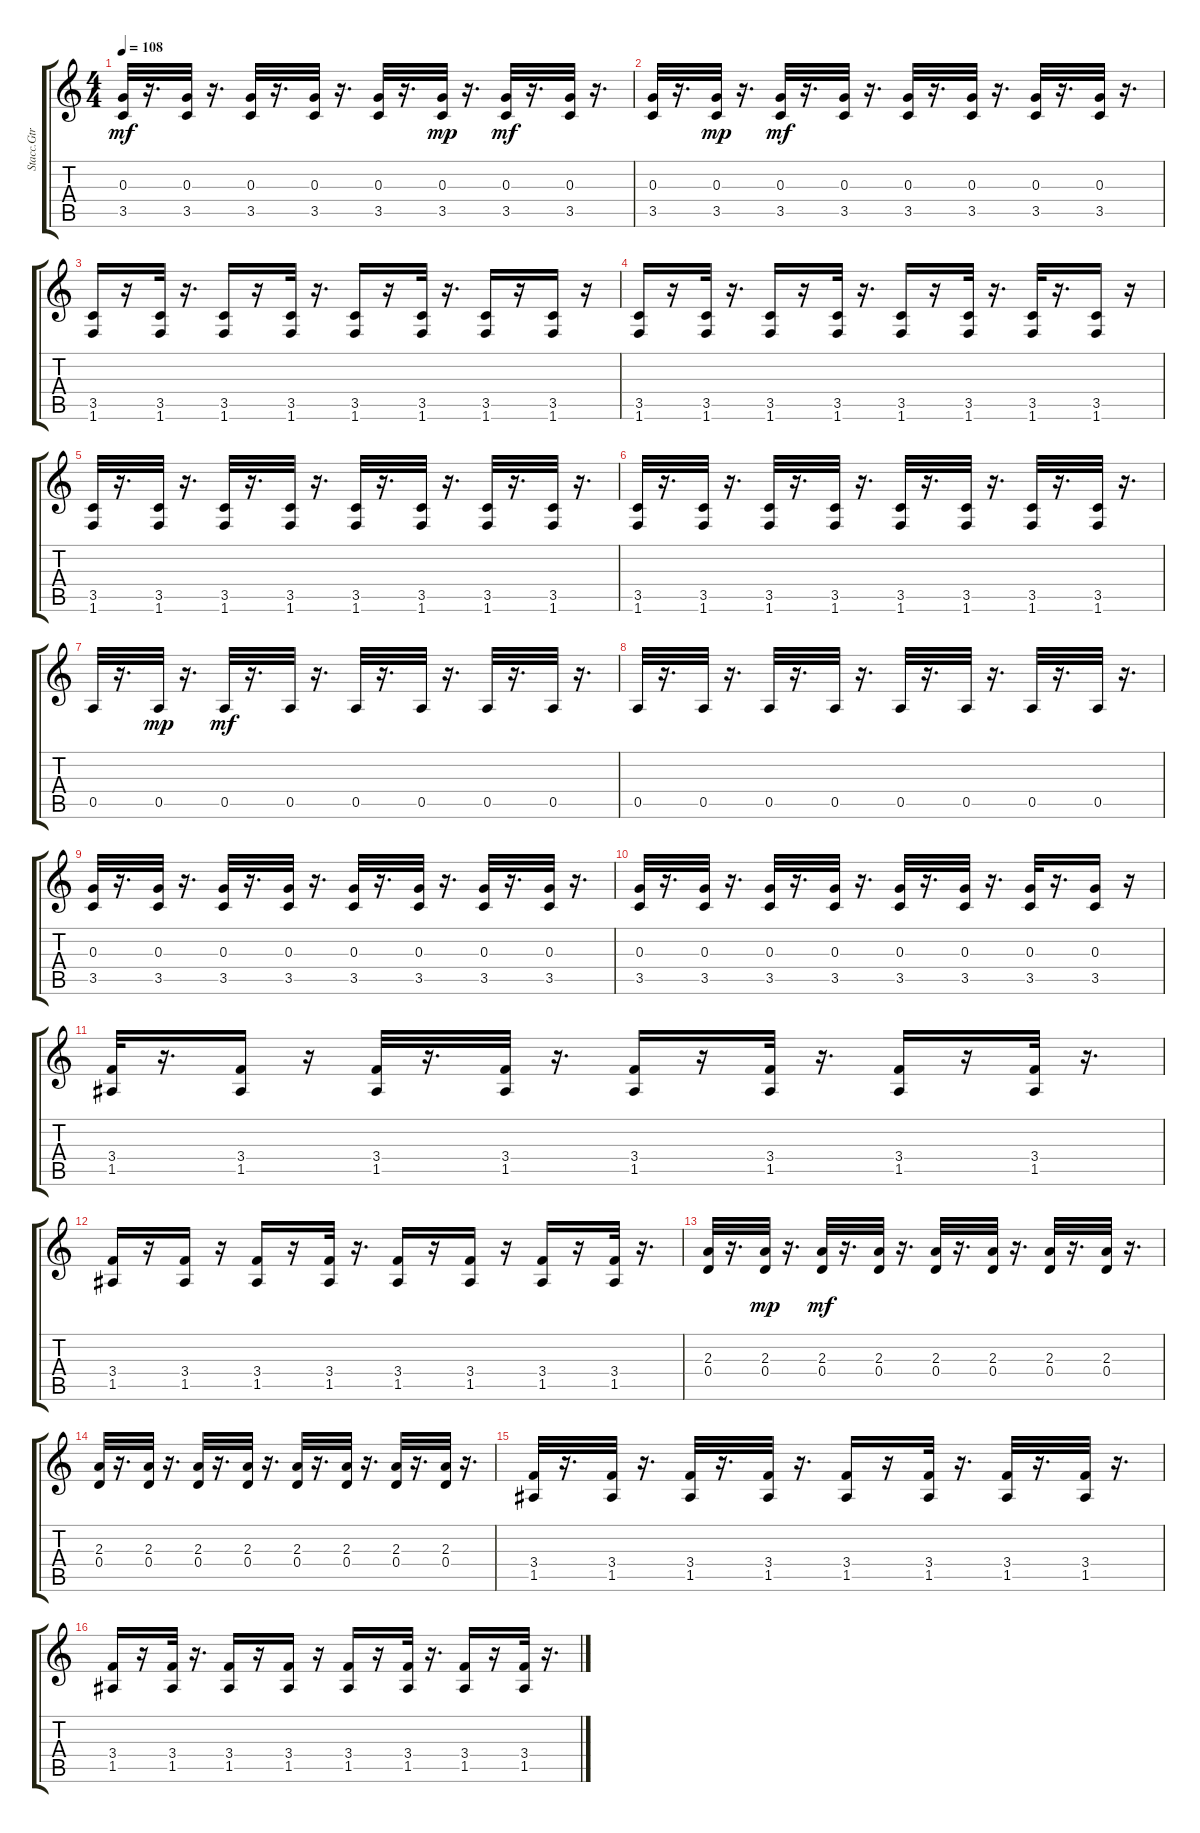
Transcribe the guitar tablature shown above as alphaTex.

\track ("Stacc.Gtr           " "Stacc.Gtr ") {instrument acousticguitarnylon}
\staff {score tabs}
\tuning (E4 B3 G3 D3 A2 E2) {hide}
\ts (4 4)
\tempo 108
\clef g2
\ks c
(0.3 3.5).32{dy mf} r.16{d} (0.3 3.5).32 r.16{d} (0.3 3.5).32 r.16{d} (0.3 3.5).32 r.16{d} (0.3 3.5).32 r.16{d} (0.3 3.5).32{dy mp} r.16{d} (0.3 3.5).32{dy mf} r.16{d} (0.3 3.5).32 r.16{d} |
(0.3 3.5).32 r.16{d} (0.3 3.5).32{dy mp} r.16{d} (0.3 3.5).32{dy mf} r.16{d} (0.3 3.5).32 r.16{d} (0.3 3.5).32 r.16{d} (0.3 3.5).32 r.16{d} (0.3 3.5).32 r.16{d} (0.3 3.5).32 r.16{d} |
(3.5 1.6).16 r.16 (3.5 1.6).32 r.16{d} (3.5 1.6).16 r.16 (3.5 1.6).32 r.16{d} (3.5 1.6).16 r.16 (3.5 1.6).32 r.16{d} (3.5 1.6).16 r.16 (3.5 1.6).16 r.16 |
(3.5 1.6).16 r.16 (3.5 1.6).32 r.16{d} (3.5 1.6).16 r.16 (3.5 1.6).32 r.16{d} (3.5 1.6).16 r.16 (3.5 1.6).32 r.16{d} (3.5 1.6).32 r.16{d} (3.5 1.6).16 r.16 |
(3.5 1.6).32 r.16{d} (3.5 1.6).32 r.16{d} (3.5 1.6).32 r.16{d} (3.5 1.6).32 r.16{d} (3.5 1.6).32 r.16{d} (3.5 1.6).32 r.16{d} (3.5 1.6).32 r.16{d} (3.5 1.6).32 r.16{d} |
(3.5 1.6).32 r.16{d} (3.5 1.6).32 r.16{d} (3.5 1.6).32 r.16{d} (3.5 1.6).32 r.16{d} (3.5 1.6).32 r.16{d} (3.5 1.6).32 r.16{d} (3.5 1.6).32 r.16{d} (3.5 1.6).32 r.16{d} |
0.5.32 r.16{d} 0.5.32{dy mp} r.16{d} 0.5.32{dy mf} r.16{d} 0.5.32 r.16{d} 0.5.32 r.16{d} 0.5.32 r.16{d} 0.5.32 r.16{d} 0.5.32 r.16{d} |
0.5.32 r.16{d} 0.5.32 r.16{d} 0.5.32 r.16{d} 0.5.32 r.16{d} 0.5.32 r.16{d} 0.5.32 r.16{d} 0.5.32 r.16{d} 0.5.32 r.16{d} |
(0.3 3.5).32 r.16{d} (0.3 3.5).32 r.16{d} (0.3 3.5).32 r.16{d} (0.3 3.5).32 r.16{d} (0.3 3.5).32 r.16{d} (0.3 3.5).32 r.16{d} (0.3 3.5).32 r.16{d} (0.3 3.5).32 r.16{d} |
(0.3 3.5).32 r.16{d} (0.3 3.5).32 r.16{d} (0.3 3.5).32 r.16{d} (0.3 3.5).32 r.16{d} (0.3 3.5).32 r.16{d} (0.3 3.5).32 r.16{d} (0.3 3.5).32 r.16{d} (0.3 3.5).16 r.16 |
(3.4 1.5).32 r.16{d} (3.4 1.5).16 r.16 (3.4 1.5).32 r.16{d} (3.4 1.5).32 r.16{d} (3.4 1.5).16 r.16 (3.4 1.5).32 r.16{d} (3.4 1.5).16 r.16 (3.4 1.5).32 r.16{d} |
(3.4 1.5).16 r.16 (3.4 1.5).16 r.16 (3.4 1.5).16 r.16 (3.4 1.5).32 r.16{d} (3.4 1.5).16 r.16 (3.4 1.5).16 r.16 (3.4 1.5).16 r.16 (3.4 1.5).32 r.16{d} |
(2.3 0.4).32 r.16{d} (2.3 0.4).32{dy mp} r.16{d} (2.3 0.4).32{dy mf} r.16{d} (2.3 0.4).32 r.16{d} (2.3 0.4).32 r.16{d} (2.3 0.4).32 r.16{d} (2.3 0.4).32 r.16{d} (2.3 0.4).32 r.16{d} |
(2.3 0.4).32 r.16{d} (2.3 0.4).32 r.16{d} (2.3 0.4).32 r.16{d} (2.3 0.4).32 r.16{d} (2.3 0.4).32 r.16{d} (2.3 0.4).32 r.16{d} (2.3 0.4).32 r.16{d} (2.3 0.4).32 r.16{d} |
(3.4 1.5).32 r.16{d} (3.4 1.5).32 r.16{d} (3.4 1.5).32 r.16{d} (3.4 1.5).32 r.16{d} (3.4 1.5).16 r.16 (3.4 1.5).32 r.16{d} (3.4 1.5).32 r.16{d} (3.4 1.5).32 r.16{d} |
(3.4 1.5).16 r.16 (3.4 1.5).32 r.16{d} (3.4 1.5).16 r.16 (3.4 1.5).16 r.16 (3.4 1.5).16 r.16 (3.4 1.5).32 r.16{d} (3.4 1.5).16 r.16 (3.4 1.5).32 r.16{d}
